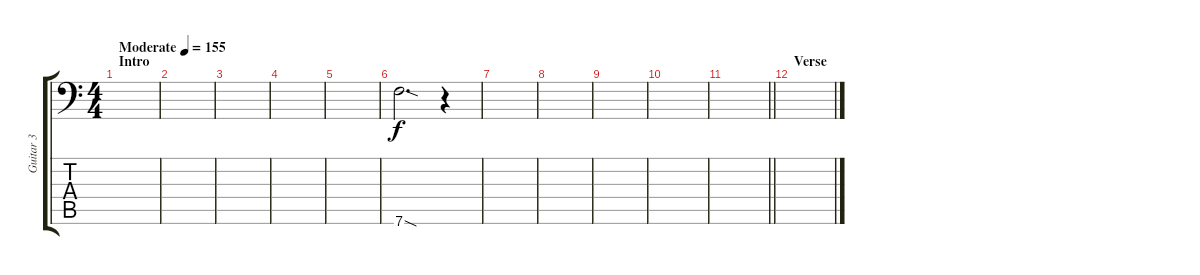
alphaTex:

\track ("Guitar 3" "Guitar 3") {instrument overdrivenguitar}
\staff {score tabs}
\tuning (C4 G3 Eb3 Bb2 F2 Bb1) {hide}
\ts (4 4)
\section ("" "Intro")
\tempo (155 "Moderate")
\clef f4
\ks c
|
|
|
|
|
7.6{sod}.2{d} r.4 |
|
|
|
|
\barLineRight lightlight
|
\section ("" "Verse")
